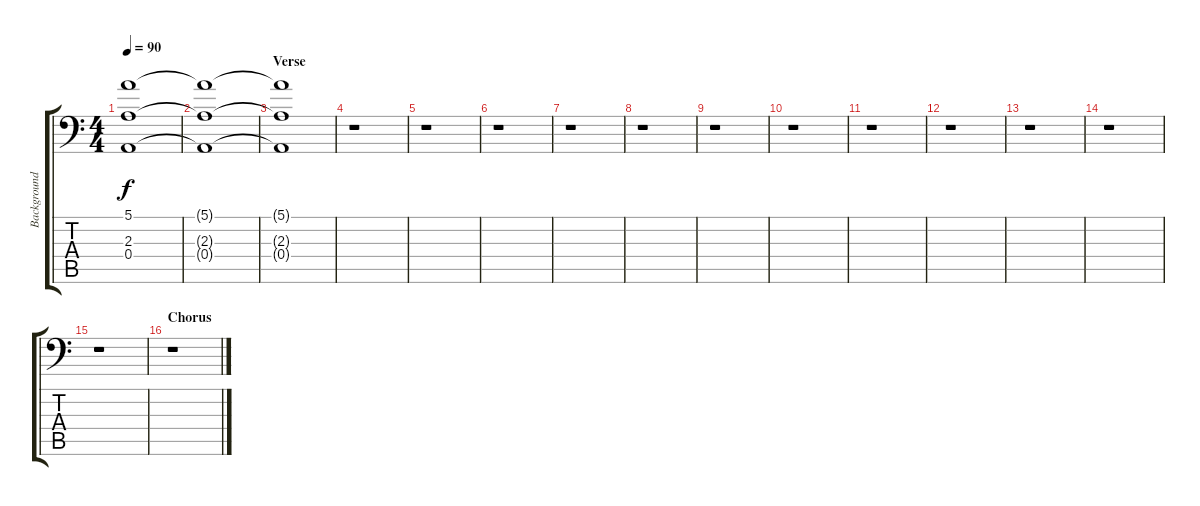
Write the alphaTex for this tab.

\track ("Background" "Background") {instrument stringensemble2}
\staff {score tabs}
\tuning (E4 B3 G3 A2 E2 A1) {hide}
\ts (4 4)
\tempo 90
\clef f4
\ks c
(5.1{t} 2.3{t} 0.4{t}).1{dy f} |
(5.1{t} 2.3{t} 0.4{t}).1 |
\section ("" "Verse")
(5.1{t} 2.3{t} 0.4{t}).1 |
r.1 |
r.1 |
r.1 |
r.1 |
r.1 |
r.1 |
r.1 |
r.1 |
r.1 |
r.1 |
r.1 |
r.1 |
\section ("" "Chorus")
r.1
